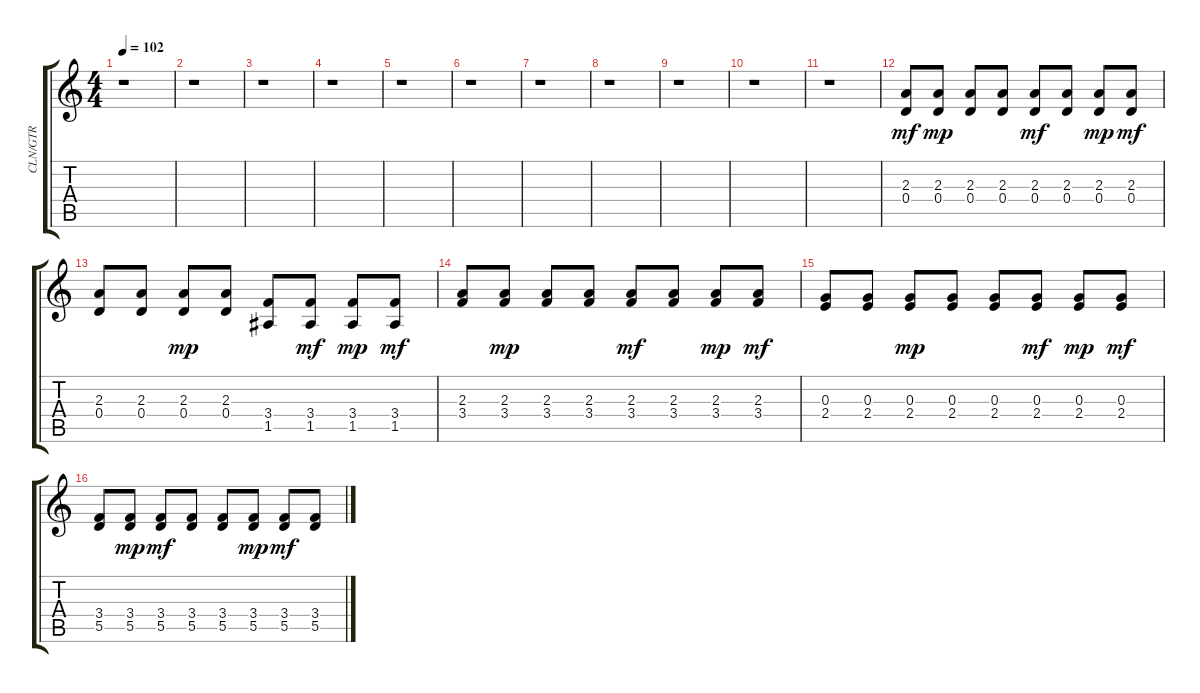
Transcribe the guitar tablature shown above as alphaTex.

\track ("CLN/GTR" "CLN/GTR") {instrument electricguitarclean}
\staff {score tabs}
\tuning (E4 B3 G3 D3 A2 E2) {hide}
\ts (4 4)
\tempo 102
\clef g2
\ks c
r.1{dy mp} |
r.1 |
r.1 |
r.1 |
r.1 |
r.1 |
r.1 |
r.1 |
r.1 |
r.1 |
r.1 |
(2.3 0.4).8{dy mf} (2.3 0.4).8{dy mp} (2.3 0.4).8 (2.3 0.4).8 (2.3 0.4).8{dy mf} (2.3 0.4).8 (2.3 0.4).8{dy mp} (2.3 0.4).8{dy mf} |
(2.3 0.4).8 (2.3 0.4).8 (2.3 0.4).8{dy mp} (2.3 0.4).8 (3.4 1.5).8 (3.4 1.5).8{dy mf} (3.4 1.5).8{dy mp} (3.4 1.5).8{dy mf} |
(2.3 3.4).8 (2.3 3.4).8{dy mp} (2.3 3.4).8 (2.3 3.4).8 (2.3 3.4).8{dy mf} (2.3 3.4).8 (2.3 3.4).8{dy mp} (2.3 3.4).8{dy mf} |
(0.3 2.4).8 (0.3 2.4).8 (0.3 2.4).8{dy mp} (0.3 2.4).8 (0.3 2.4).8 (0.3 2.4).8{dy mf} (0.3 2.4).8{dy mp} (0.3 2.4).8{dy mf} |
(3.4 5.5).8 (3.4 5.5).8{dy mp} (3.4 5.5).8{dy mf} (3.4 5.5).8 (3.4 5.5).8 (3.4 5.5).8{dy mp} (3.4 5.5).8{dy mf} (3.4 5.5).8
